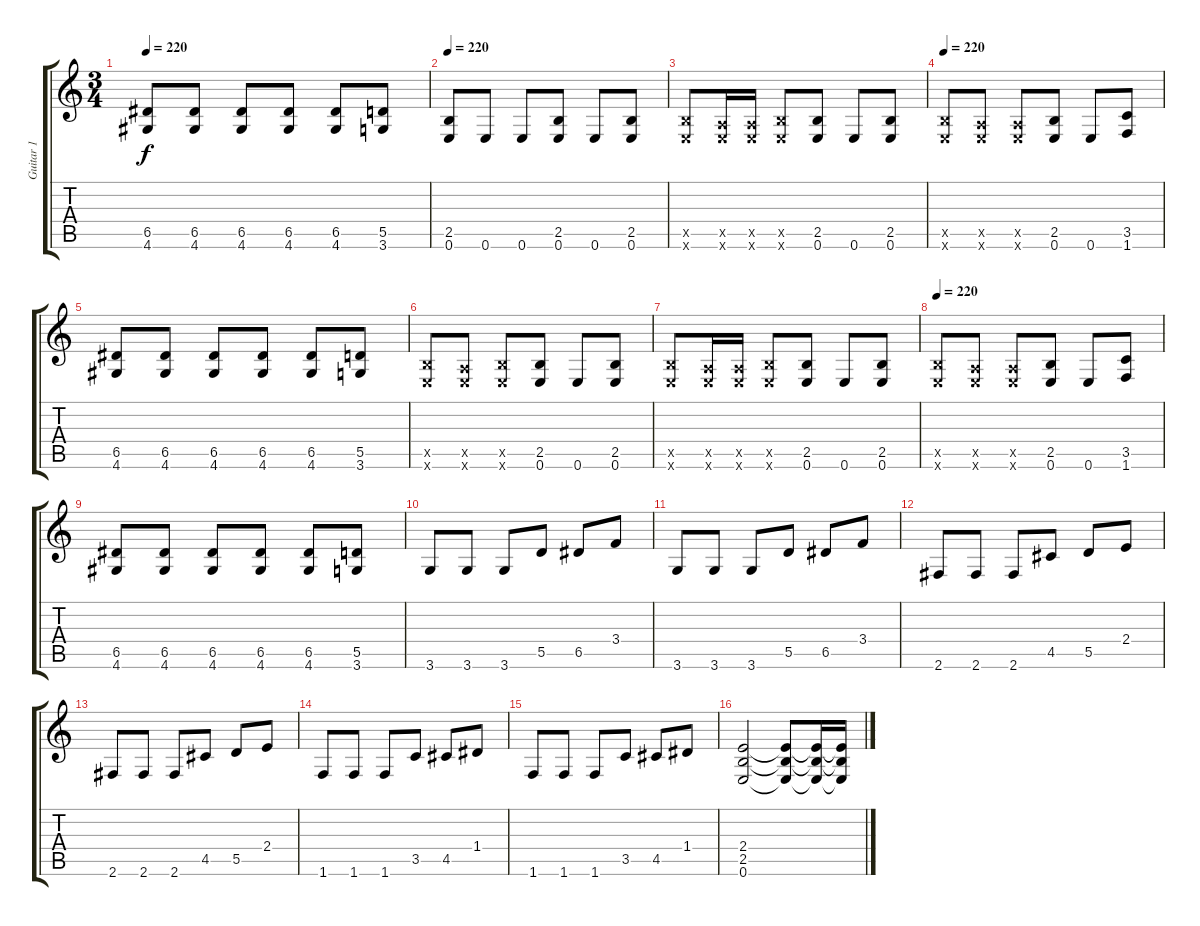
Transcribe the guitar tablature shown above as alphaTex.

\track ("Guitar 1" "Guitar 1") {instrument distortionguitar}
\staff {score tabs}
\tuning (E4 B3 G3 D3 A2 E2) {hide}
\ts (3 4)
\tempo 220
\clef g2
\ks c
(6.5 4.6).8{dy f} (6.5 4.6).8 (6.5 4.6).8 (6.5 4.6).8 (6.5 4.6).8 (5.5 3.6).8 |
\tempo 220
(2.5 0.6).8 0.6.8 0.6.8 (2.5 0.6).8 0.6.8 (2.5 0.6).8 |
(2.5{x} 0.6{x}).8 (0.5{x} 0.6{x}).16 (0.5{x} 0.6{x}).16 (2.5{x} 0.6{x}).8 (2.5 0.6).8 0.6.8 (2.5 0.6).8 |
\tempo 220
(2.5{x} 0.6{x}).8 (0.5{x} 0.6{x}).8 (0.5{x} 0.6{x}).8 (2.5 0.6).8 0.6.8 (3.5 1.6).8 |
(6.5 4.6).8 (6.5 4.6).8 (6.5 4.6).8 (6.5 4.6).8 (6.5 4.6).8 (5.5 3.6).8 |
(2.5{x} 0.6{x}).8 (0.5{x} 0.6{x}).8 (2.5{x} 0.6{x}).8 (2.5 0.6).8 0.6.8 (2.5 0.6).8 |
(2.5{x} 0.6{x}).8 (0.5{x} 0.6{x}).16 (0.5{x} 0.6{x}).16 (2.5{x} 0.6{x}).8 (2.5 0.6).8 0.6.8 (2.5 0.6).8 |
\tempo 220
(2.5{x} 0.6{x}).8 (0.5{x} 0.6{x}).8 (0.5{x} 0.6{x}).8 (2.5 0.6).8 0.6.8 (3.5 1.6).8 |
(6.5 4.6).8 (6.5 4.6).8 (6.5 4.6).8 (6.5 4.6).8 (6.5 4.6).8 (5.5 3.6).8 |
3.6.8 3.6.8 3.6.8 5.5.8 6.5.8 3.4.8 |
3.6.8 3.6.8 3.6.8 5.5.8 6.5.8 3.4.8 |
2.6.8 2.6.8 2.6.8 4.5.8 5.5.8 2.4.8 |
2.6.8 2.6.8 2.6.8 4.5.8 5.5.8 2.4.8 |
1.6.8 1.6.8 1.6.8 3.5.8 4.5.8 1.4.8 |
1.6.8 1.6.8 1.6.8 3.5.8 4.5.8 1.4.8 |
(2.4 2.5 0.6).2 (2.4{t} 2.5{t} 0.6{t}).8 (2.4{t} 2.5{t} 0.6{t}).16 (2.4{t} 2.5{t} 0.6{t}).16
